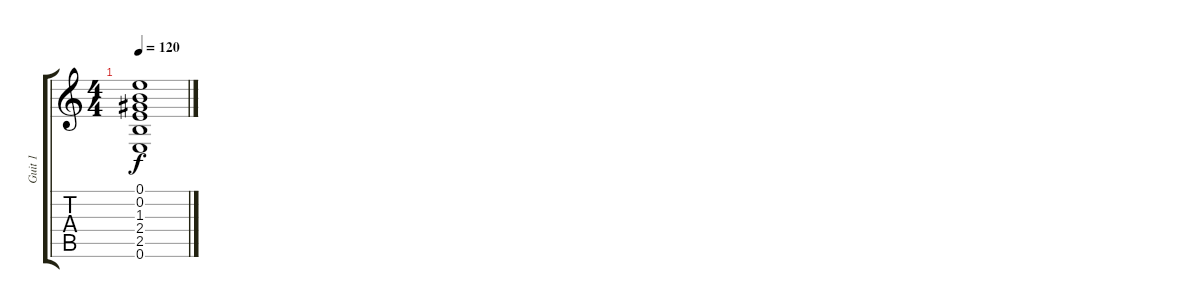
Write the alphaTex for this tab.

\track ("Guit 1" "Guit 1") {instrument acousticguitarnylon}
\staff {score tabs}
\tuning (E4 B3 G3 D3 A2 E2) {hide}
\ts (4 4)
\tempo 120
\clef g2
\ks c
(0.1{t} 0.2{t} 1.3{t} 2.4{t} 2.5{t} 0.6{t}).1{dy f}
